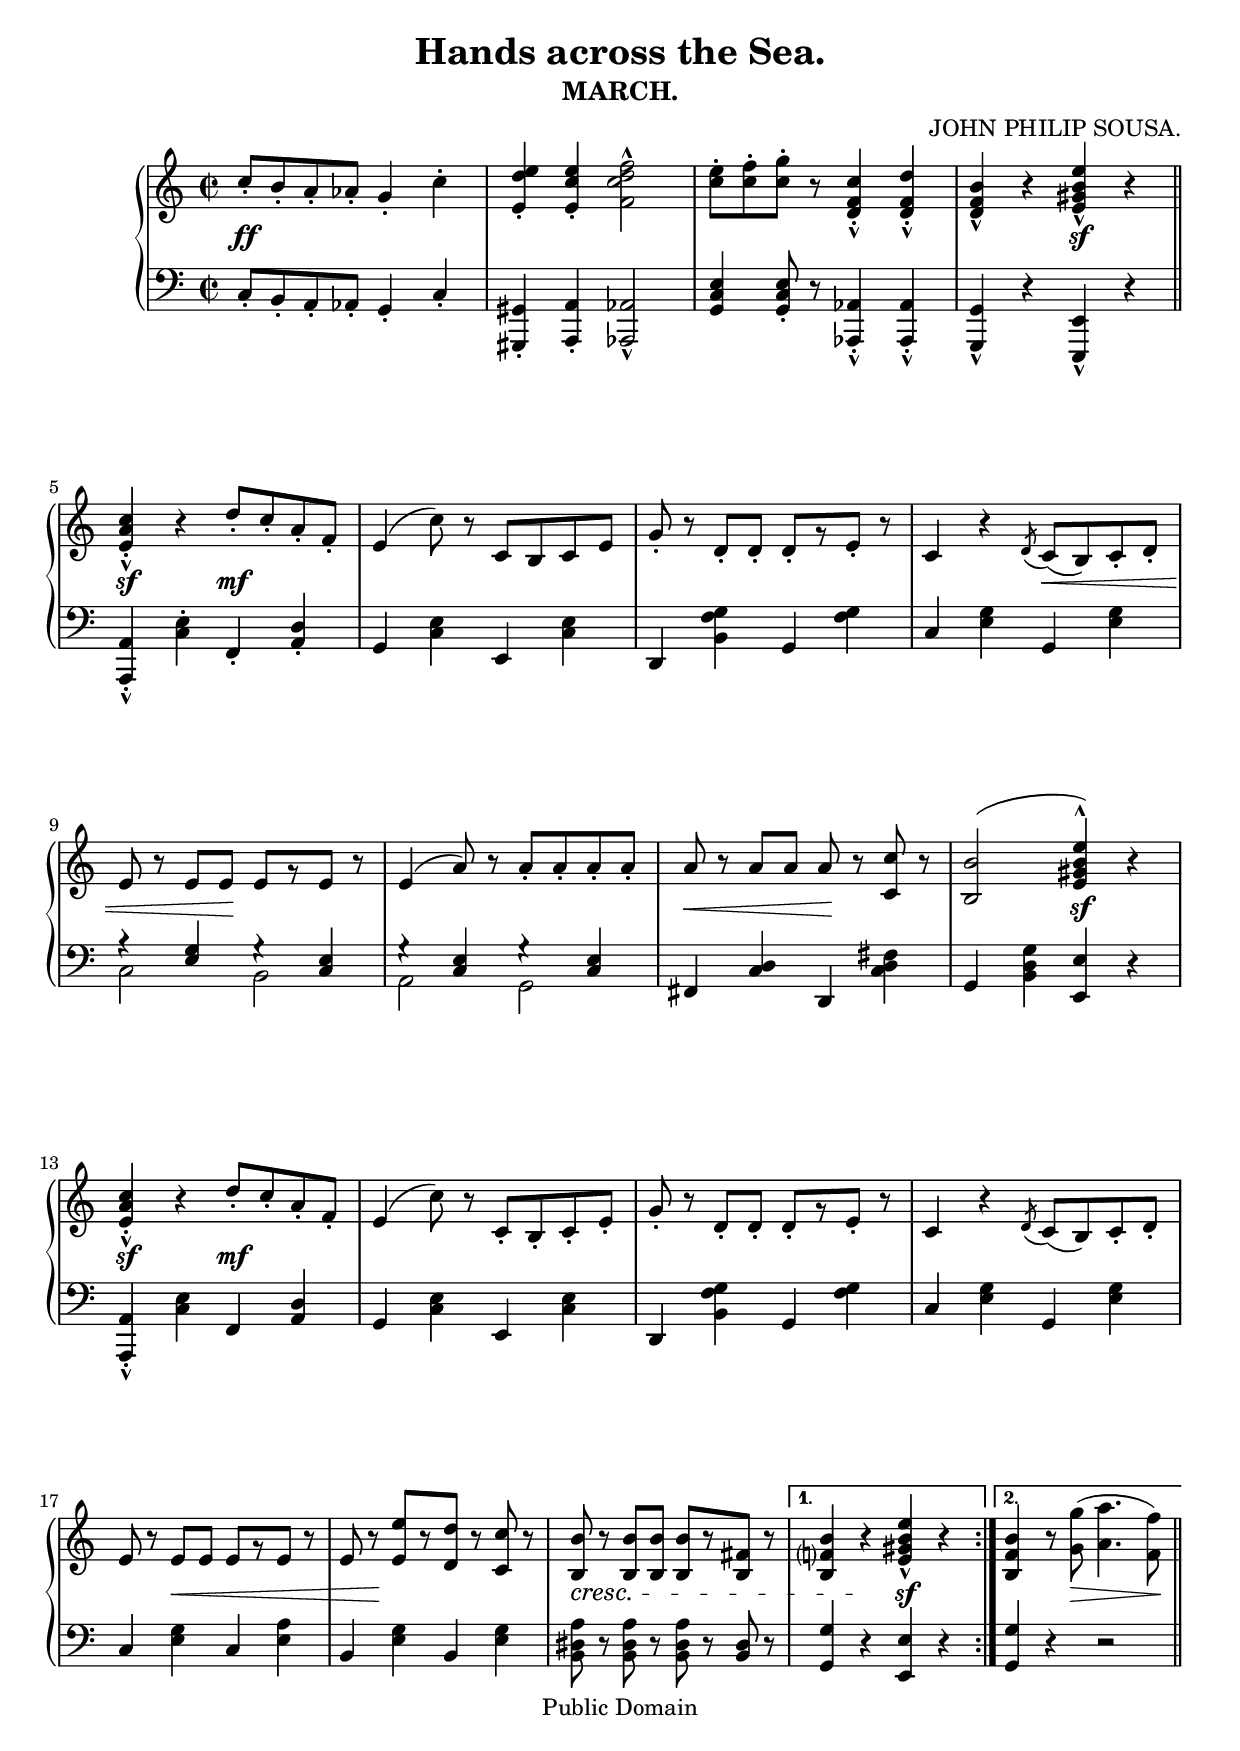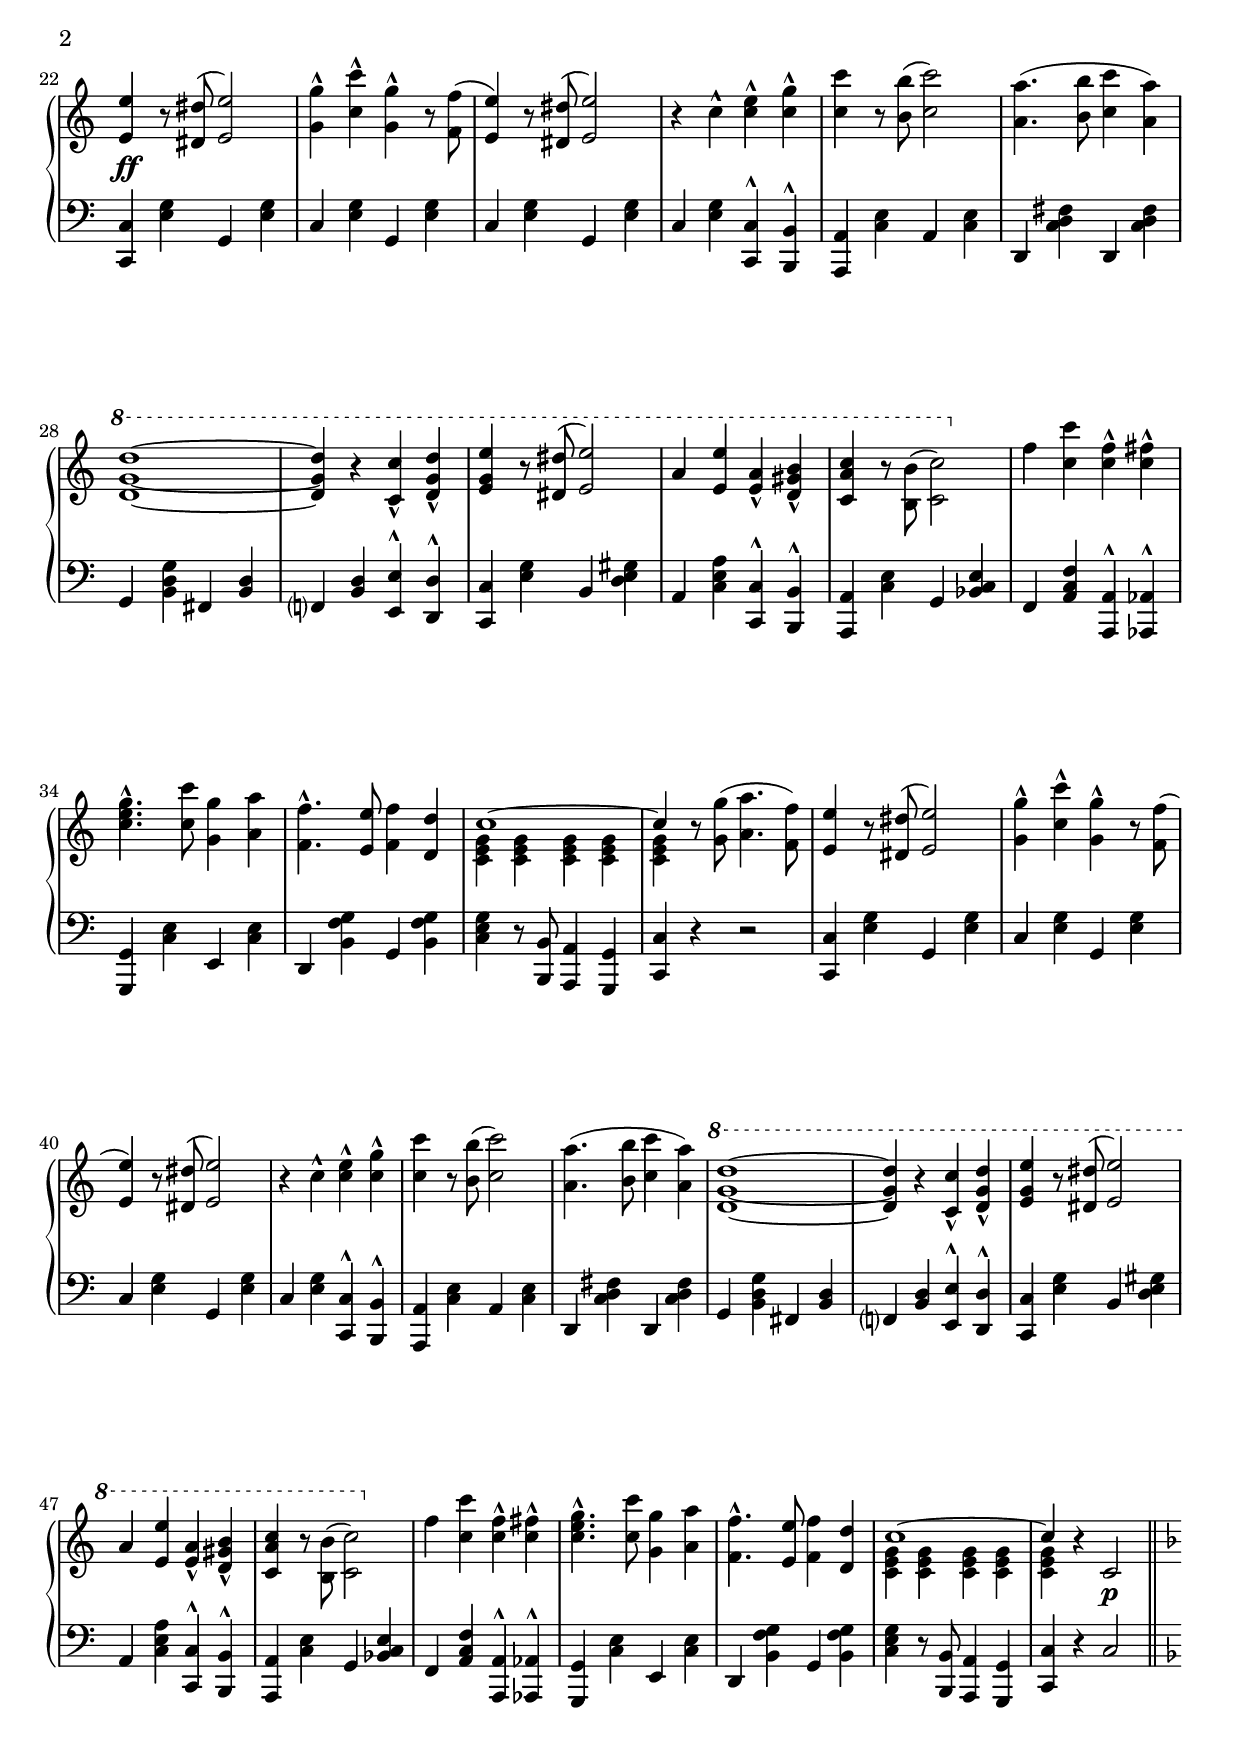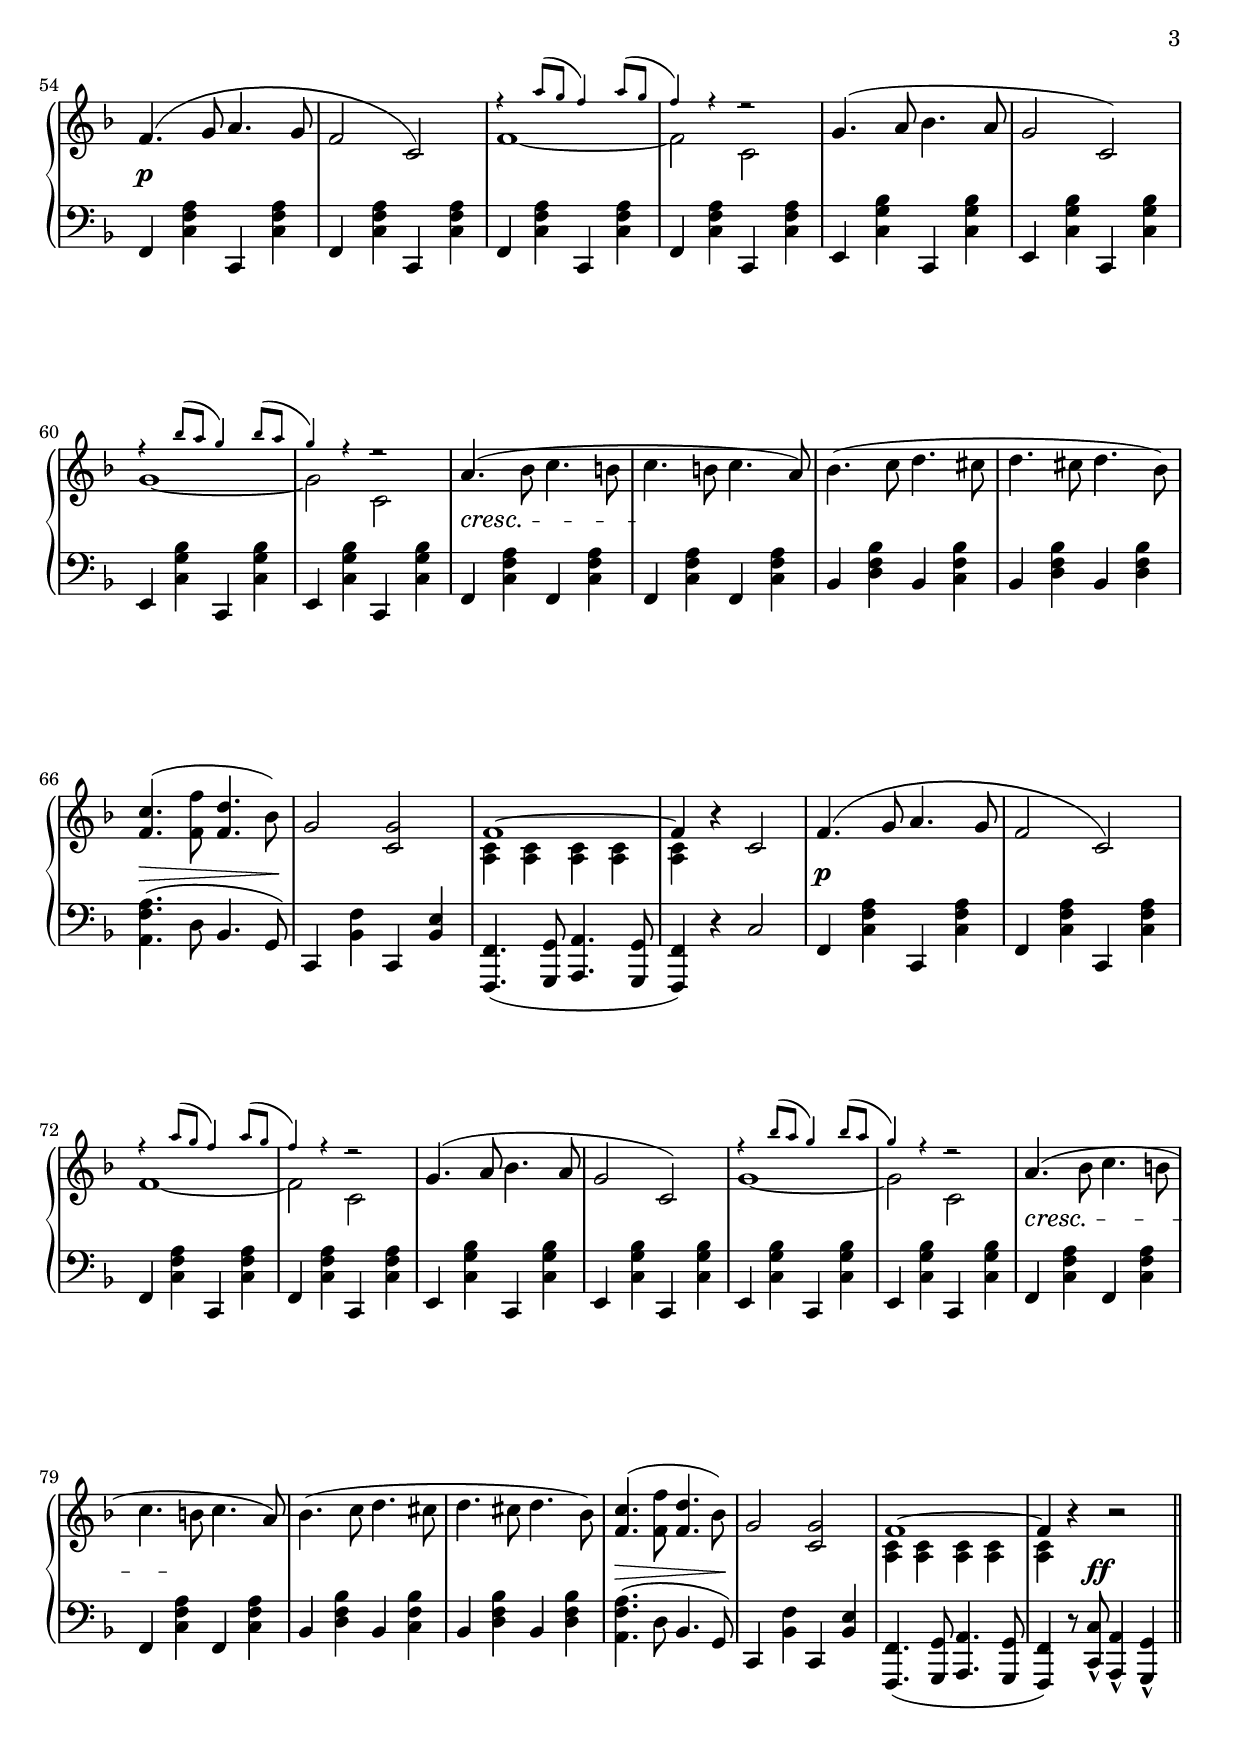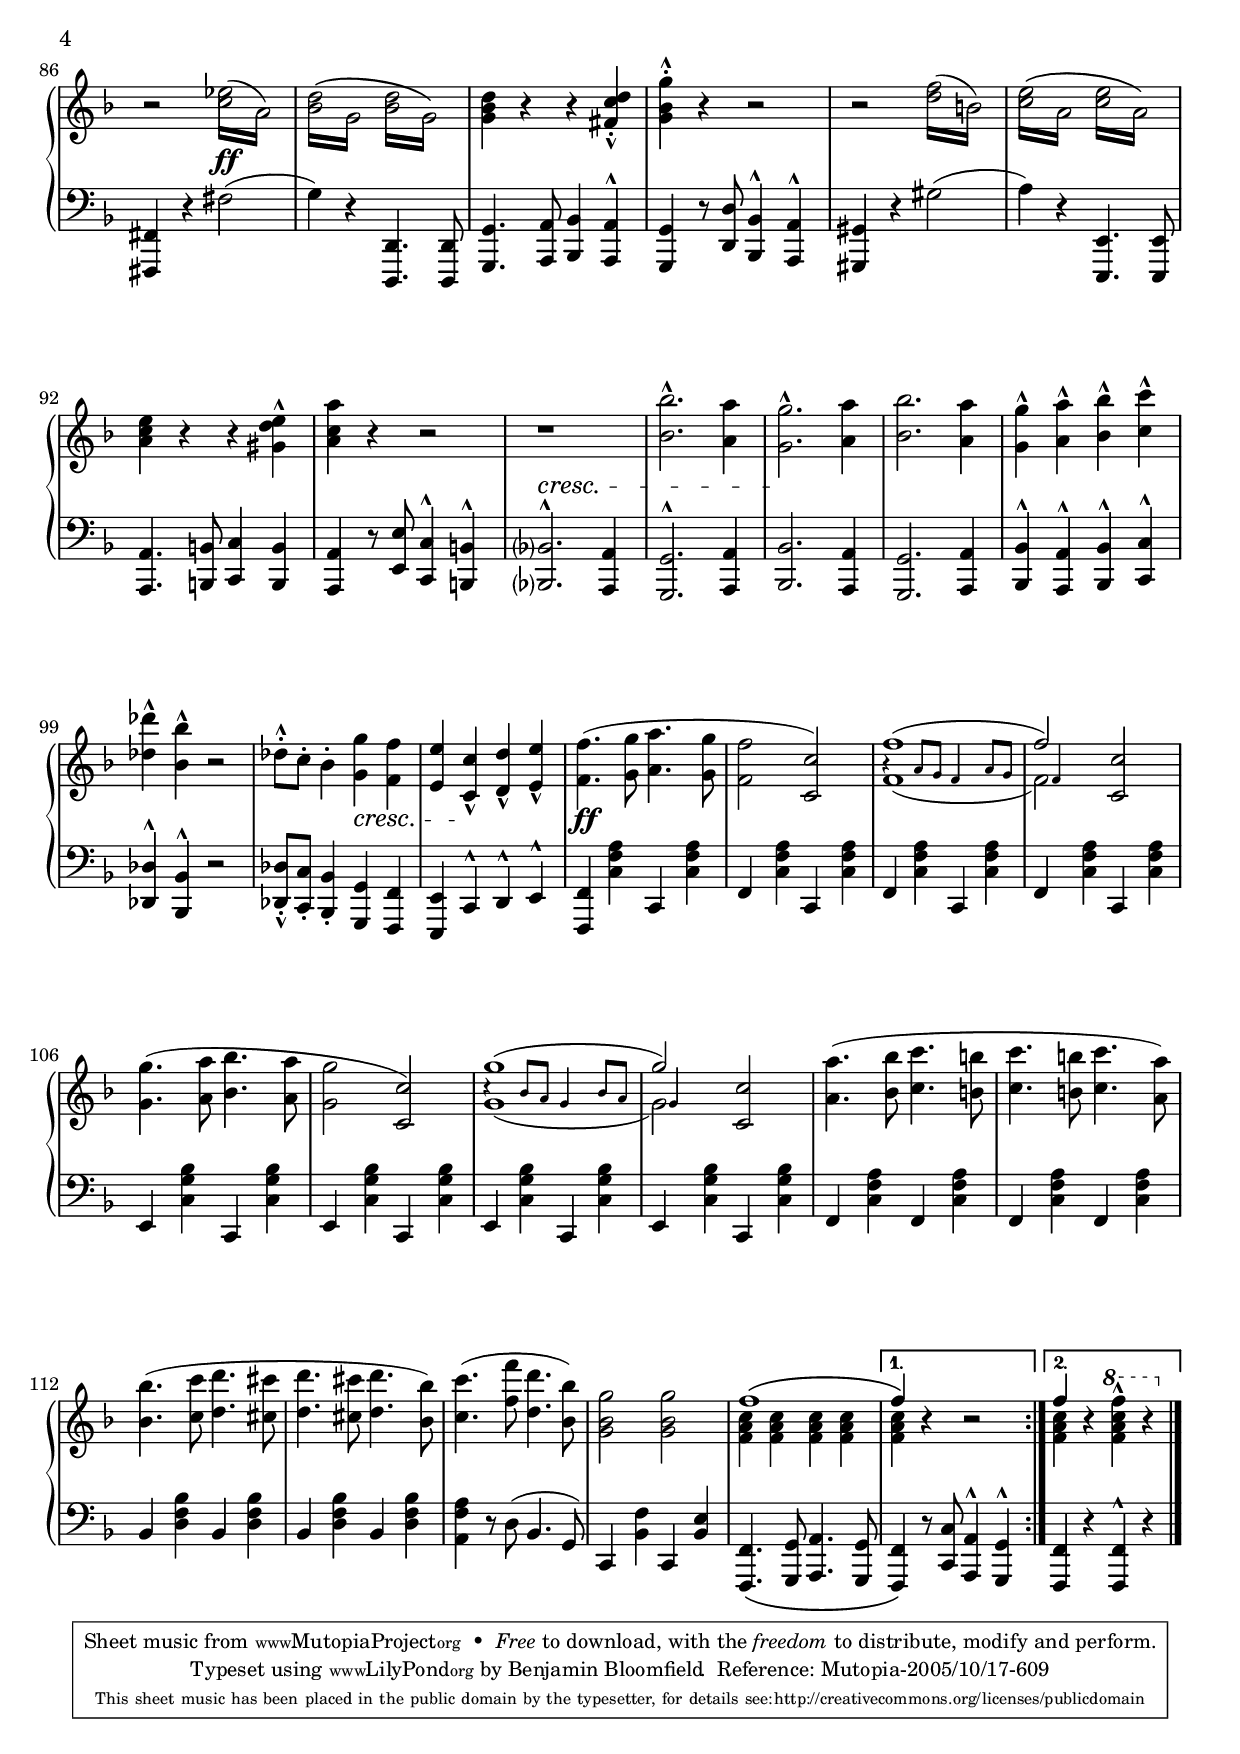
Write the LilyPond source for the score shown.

\version "2.6.0"
\include "nederlands.ly"
\header {
	title="Hands across the Sea."
	subtitle="MARCH."
	composer="JOHN PHILIP SOUSA."

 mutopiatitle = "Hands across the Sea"
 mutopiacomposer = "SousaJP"
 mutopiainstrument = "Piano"
 date = "1899/Mar"
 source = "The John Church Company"
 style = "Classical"
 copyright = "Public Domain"
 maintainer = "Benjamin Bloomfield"
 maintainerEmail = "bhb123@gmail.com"
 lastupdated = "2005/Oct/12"

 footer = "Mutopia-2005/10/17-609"
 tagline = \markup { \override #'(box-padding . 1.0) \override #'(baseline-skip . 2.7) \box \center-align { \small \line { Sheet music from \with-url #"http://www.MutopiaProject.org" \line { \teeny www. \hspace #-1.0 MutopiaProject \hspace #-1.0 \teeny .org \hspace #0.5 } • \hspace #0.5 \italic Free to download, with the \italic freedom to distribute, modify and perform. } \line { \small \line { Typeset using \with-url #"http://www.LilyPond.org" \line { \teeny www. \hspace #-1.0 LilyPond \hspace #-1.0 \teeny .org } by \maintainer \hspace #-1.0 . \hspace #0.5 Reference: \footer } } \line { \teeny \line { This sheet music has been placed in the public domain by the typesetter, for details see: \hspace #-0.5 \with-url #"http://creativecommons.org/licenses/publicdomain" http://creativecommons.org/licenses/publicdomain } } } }
}

\paper {
	betweensystempadding = #0
	raggedlastbottom=##f
}

     upper = {
       \clef treble
       \key c \major
       \time 2/2

	c''8-.[ b'-. a'-. as'-.] g'4-. c''-. | <e'' d'' e'>-. <e'' c'' e'>-. <f'' d'' c'' f'>2-^ |
	<c'' e''>8-.[ <c'' f''>-. <c'' g''>-.] r <c'' f' d'>4-.-^ <d'' f' d'>-.-^ | <b' f' d'>-^ r <e'' b' gis' e'>-^ r \bar "||"

	\break

\repeat volta 2
{
	<c'' a' e'>4-.-^ r d''8-.[ c''-. a'-. f'-.] | e'4^( c''8) r c'[ b c' e'] | g'-. r d'-.[ d'-.] d'-.[ r e'-.] r |
	c'4 r \acciaccatura d'8 c'8[_( b) c'-. d'-.]

	\break

	e'8 r e'[ e'] e'[ r e'] r | e'4^( a'8) r a'-.[ a'-. a'-. a'-.] | a' r a'[ a'] a' r <c'' c'> r | <b' b>2^( <e'' b' gis' e'>4^^) r

	\break

	<c'' a' e'>-.-^ r d''8-.[ c''-. a'-. f'-.] | e'4^( c''8) r c'-.[ b-. c'-. e'-.] g'-. r d'-.[ d'-.] d'-.[ r e'-.] r |
	c'4 r \acciaccatura d'8 c'8[_( b) c'-. d'-.]

	\break

	e'8 r e'[ e'] e'[ r e'] r | e' r <e' e''>[ r <d' d''>] r <c' c''> r | <b b'> r <b b'>[ <b b'>] <b b'>[ r <b fis'>] r
}
\alternative
{
	{
		<b f'? b'>4 r <e' gis' b' e''>-^ r
	}

	{
		<b f' b'>4 r8 <g' g''>^(  <a' a''>4. <f' f''>8)
	}
}
	\bar "||"
	\break
% begin page 2

	<e'' e'>4 r8 <dis'' dis'>8^( <e'' e'>2) | <g'' g'>4-^ <c''' c''>-^ <g'' g'>-^ r8 <f'' f'>^( |
	<e'' e'>4) r8 <dis'' dis'>8^( <e'' e'>2) | r4 c''4-^ <c'' e''>-^ <c'' g''>-^ |
	<c'' c'''> r8 <b' b''>8^( <c'' c'''>2) | <a' a''>4.^( <b' b''>8 <c'' c'''>4 <a' a''>)

	\break

	#(set-octavation 1)
	<d'' g'' d'''>1~ | <d'' g'' d'''>4 r <c'' c'''>-^ <d'' g'' d'''>-^ | <e'' g'' e'''> r8 <dis'' dis'''>8^( <e'' e'''>2) |
	a''4 <e'' e'''> <e'' a''>-^ <d'' gis'' b''>-^ | <c'' a'' c'''> r8 \stemDown <b' b''>8^( <c'' c'''>2) | \stemNeutral
	#(set-octavation 0)
	f''4 <c'' c'''> <c'' f''>-^ <c'' fis''>-^

	\break

	<c'' e'' g''>4.-^ <c'' c'''>8 <g' g''>4 <a' a''> | <f' f''>4.-^ <e' e''>8 <f' f''>4 <d' d''> |
	<< \stemUp { c''1~ | c''4} \\
	 \stemDown { <g' e' c'>4 <g' e' c'> <g' e' c'> <g' e' c'> | <g' e' c'>} >> r8 <g' g''>8^( <a' a''>4. <f' f''>8) |
	<e' e''>4 r8 <dis' dis''>^( <e' e''>2) | <g' g''>4-^ <c'' c'''>-^ <g' g''>-^ r8 <f' f''>^(

	\break

	<e' e''>4) r8 <dis' dis''>^( <e' e''>2) | r4 c''-^ <c'' e''>-^ <c'' g''>-^ | <c'' c'''> r8 <b' b''>^( <c'' c'''>2) |
	<a' a''>4.^( <b' b''>8 <c'' c'''>4 <a' a''>) |
	#(set-octavation 1)
	<d'' g'' d'''>1~ | <d'' g'' d'''>4 r <c'' c'''>-^ <d'' g'' d'''>-^ | <e'' g'' e'''> r8 <dis'' dis'''>^( <e'' e'''>2)

	\break

	a''4 <e'' e'''> <e'' a''>-^ <d'' gis'' b''>-^ | <c'' a'' c'''> r8 \stemDown <b' b''>^( <c'' c'''>2) | \stemNeutral
	#(set-octavation 0)
	f''4 <c'' c'''> <c'' f''>-^ <c'' fis''>-^ | <c'' e'' g''>4.-^ <c'' c'''>8 <g' g''>4 <a' a''> | <f' f''>4.-^ <e' e''>8 <f' f''>4 <d' d''> |
	<< \stemUp {c''1~ | c''4} \\
	 \stemDown {<g' e' c'>4 <g' e' c'> <g' e' c'> <g' e' c'> | <g' e' c'>} >> r4 c'2
	\bar "||"

\pageBreak
% begin page 3

\key f \major
	f'4.^( g'8 a'4. g'8 | f'2 c') |
	<< \stemUp {\set fontSize = #-4 fis''4\rest a''8[^( g''] f''4) a''8[^( g''] | f''4) fis''\rest e''2\rest} \\
	 \stemDown {f'1~ | f'2 c'} >> |
	g'4.^( a'8 bes'4. a'8 | g'2 c')

	\break

	<< \stemUp {\set fontSize = #-4 fis''4\rest bes''8[^( a''] g''4) bes''8[^( a''] | g''4) fis''\rest e''2\rest} \\
	 \stemDown {g'1~ | g'2 c'} >> |
	a'4.^( bes'8 c''4. b'8 | c''4. b'8 c''4. a'8) | bes'4.^( c''8 d''4. cis''8 | d''4. cis''8 d''4. bes'8)

	\break

	<f' c''>4.^( <f' f''>8 <f' d''>4. bes'8) | g'2 <g' c'> |
	<< \stemUp {f'1~ | f'4} \\
	 \stemDown {<c' a>4 <c' a> <c' a> <c' a> | <c' a>} >> r4 c'2 |
	f'4.^( g'8 a'4. g'8 | f'2 c')

	\break

	<< \stemUp {\set fontSize = #-4 fis''4\rest a''8[^( g''] f''4) a''8[^( g''] | f''4) fis''\rest e''2\rest} \\
	 \stemDown {f'1~ | f'2 c'} >> |
	g'4.^( a'8 bes'4. a'8 | g'2 c') |
	<< \stemUp {\set fontSize = #-4 fis''4\rest bes''8[^( a''] g''4) bes''8[^( a''] | g''4) fis''\rest e''2\rest} \\
	 \stemDown {g'1~ | g'2 c'} >> |
	a'4.^( bes'8 c''4. b'8

	\break

	c''4. b'8 c''4. a'8) | bes'4.^( c''8 d''4. cis''8 | d''4. cis''8 d''4. bes'8) | <f' c''>4.^( <f' f''>8 <f' d''>4. bes'8) | g'2 <g' c'> |
	<< \stemUp {f'1~ | f'4} \\
	 \stemDown {<c' a>4 <c' a> <c' a> <c' a> | <c' a>} >> r4 r2

	\bar "||"
\pageBreak

% begin page 4

\repeat volta 2
{
	r2 \repeat "tremolo" 4 { <c'' es''>16^( a'16) } |
	\repeat "tremolo" 4 { <bes' d''>16\( g' } \repeat "tremolo" 4 { <bes' d''>16 g'\) } |
	<g' bes' d''>4 r r <fis' c'' d''>-.-^ | <g' bes' g''>-.-^ r r2 | r2 \repeat "tremolo" 4 { <d'' f''>16^( b') } |
	\repeat "tremolo" 4 { <c'' e''>16\( a') } \repeat "tremolo" 4 { <c'' e''>16 a'\) }

	\break

	<a' c'' e''>4 r r <gis' d'' e''>-^ | <a' c'' a''> r r2 | r1 | <bes' bes''>2.-^ <a' a''>4 | <g' g''>2.-^ <a' a''>4 | <bes' bes''>2. <a' a''>4 |
	<g' g''>-^ <a' a''>-^ <bes' bes''>-^ <c'' c'''>-^

	\break

	<des'' des'''>-^ <bes' bes''>-^ r2 | des''8-.-^[ c''-.] bes'4-. <g' g''> <f' f''> | <e' e''> <c' c''>-^ <d' d''>-^ <e' e''>-^ |
	<f' f''>4.^( <g' g''>8 <a' a''>4. <g' g''>8 | <f' f''>2 <c' c''>) |
	<< \stemUp { \set fontSize = #-4 b'4\rest a'8[ g'] f'4 a'8[ g'] | s64 f'4*15/16 s4} \\
	   \stemUp { f''1^( | f''2)} \\
	 \stemDown { f'1_( | f'2)} >> <c' c''>2

	\break

	<g' g''>4.^( <a' a''>8 <bes' bes''>4. <a' a''>8 | <g' g''>2 <c'' c'>) |
	<< \stemUp { \set fontSize = #-4 c''4\rest bes'8[ a'] g'4 bes'8[ a'] | s64 g'4*15/16 s4} \\
	   \stemUp { g''1^( | g''2)} \\
	 \stemDown { g'1_( | g'2)} >> <c'' c'>2 |
	<a' a''>4.^( <bes' bes''>8 <c'' c'''>4. <b' b''>8 | <c'' c'''>4. <b' b''>8 <c'' c'''>4. <a' a''>8)

	\break

	<bes' bes''>4.^( <c'' c'''>8 <d'' d'''>4. <cis'' cis'''>8 | <d'' d'''>4. <cis'' cis'''>8 <d'' d'''>4. <bes' bes''>8) |
	<c'' c'''>4.^( <f'' f'''>8 <d'' d'''>4. <bes' bes''>8) | <g' bes' g''>2 <g' bes' g''> |
\phrasingSlurUp
	<< \stemUp {\phrasingSlurUp f''1\(} \\
	 \stemDown {<c'' a' f'>4 <c'' a' f'> <c'' a' f'> <c'' a' f'>} >>
}
\alternative
{
	{
\phrasingSlurUp
		<< \stemUp {f''4\)} \\
		 \stemDown {<c'' a' f'>4} >> r4 r2
	}

	{
		<< \stemUp {f''4\)} \\
		 \stemDown {<c'' a' f'>4} >> r4 #(set-octavation 1) <f'' a'' c''' f'''>4-^ r
	}
}
	\bar "|."
     }

     lower = {
       \clef bass
       \key c \major
       \time 2/2

	c8-.[ b,-. a,-. as,-.] g,4-. c-. | <gis, gis,,>-. <a, a,,>-. <as, as,,>2-^ |
	<g, c e>4 <g, c e>8-. r <as, as,,>4-._^ <as, as,,>-._^ | <g, g,,>_^ r <e, e,,>_^ r \bar "||"

	\break

\repeat volta 2
{
	<a, a,,>4-.-^ <c e>-. f,-. <a, d>-. | g, <c e> e, <c e> | d, <b, f g> g, <f g> | c <e g> g, <e g>

	\break

	<< \stemUp {a4\rest <e g> g\rest <e c> | g\rest <e c> g\rest <e c>} \\
	 \stemDown {c2 b, | a, g,} >> |
	fis,4 <c d> d, <c d fis> | g, <b, d g> <e e,> r

	\break

	<a, a,,>-.-^ <c e> f, <a, d> | g, <c e> e, <c e> | d, <b, f g> g, <f g> | c <e g> g, <e g>

	\break

	c <e g> c <e a> | b, <e g> b, <e g> | <b, dis a>8 r <b, dis a> r <b, dis a> r <b, dis> r
}
\alternative
{
	{
		<g, g>4 r <e, e> r
	}

	{
		<g, g>4 r r2
	}
}

	\bar "||"
\pageBreak

% begin page 2 (lower)

	<c c,>4 <e g> g, <e g> | c <e g> g, <e g> | c <e g> g, <e g> | c <e g> <c c,>^^ <b, b,,>^^ |
	<a, a,,> <c e> a, <c e> | d, <c d fis> d, <c d fis>

	\break

	g, <b, d g> fis, <b, d> f,? <b, d> <e e,>^^ <d d,>^^ | <c c,> <e g> b, <d e gis> | a, <c e a> <c c,>^^ <b, b,,>^^ |
	<a, a,,> <c e> g, <bes, c e> | f, <a, c f> <a, a,,>^^ <as, as,,>^^

	\break

	<g, g,,> <c e> e, <c e> | d, <b, f g> g, <b, f g> | <c e g> r8 <b, b,,> <a, a,,>4 <g, g,,> | <c c,> r r2 |
	<c c,>4 <e g> g, <e g> | c <e g> g, <e g>

	\break

	c <e g> g, <e g> | c <e g> <c c,>^^ <b, b,,>^^ | <a, a,,> <c e> a, <c e> | d, <c d fis> d, <c d fis> |
	g, <b, d g> fis, <b, d> | f,? <b, d> <e e,>^^ <d d,>^^ | <c c,> <e g> b, <d e gis>

	\break

	a, <c e a> <c c,>^^ <b, b,,>^^ | <a, a,,> <c e> g, <bes, c e> | f, <a, c f> <a, a,,>^^ <as, as,,>^^ |
	<g, g,,> <c e> e, <c e> | d, <b, f g> g, <b, f g> | <c e g> r8 <b, b,,> <a, a,,>4 <g, g,,> | <c c,> r c2
	\bar "||"

\pageBreak

% begin page 3 (lower)

\key f \major
	f,4 <c f a> c, <c f a> | f, <c f a> c, <c f a> | f, <c f a> c, <c f a> | f, <c f a> c, <c f a> |
	e, <c g bes> c, <c g bes> | e, <c g bes> c, <c g bes>

	\break

	e, <c g bes> c, <c g bes> | e, <c g bes> c, <c g bes> | f, <c f a> f, <c f a> |
	f, <c f a> f, <c f a> | bes, <d f bes> bes, <c f bes> | bes, <d f bes> bes, <d f bes>

	\break

	<a, f a>4.^( d8 bes,4. g,8) | c,4 <bes, f> c, <bes, e> | <f, f,,>4._( <g, g,,>8 <a, a,,>4. <g, g,,>8 | <f, f,,>4) r c2 |
	f,4 <c f a> c, <c f a> | f, <c f a> c, <c f a>

	\break

	f, <c f a> c, <c f a> | f, <c f a> c, <c f a> | e, <c g bes> c, <c g bes> | e, <c g bes> c, <c g bes> |
	e, <c g bes> c, <c g bes> | e, <c g bes> c, <c g bes> | f, <c f a> f, <c f a>

	\break

	f, <c f a> f, <c f a> | bes, <d f bes> bes, <c f bes> | bes, <d f bes> bes, <d f bes> |
	<a, f a>4.^( d8 bes,4. g,8) | c,4 <bes, f> c, <bes, e> | <f, f,,>4._( <g, g,,>8 <a, a,,>4. <g, g,,>8 |
	<f, f,,>4) r8 <c, c>_^ <a,, a,>4_^ <g,, g,>_^

	\bar "||"
\pageBreak

% begin page 4

\repeat volta 2
{
	<fis,, fis,>4 r fis2^( | g4) r <d, d,,>4. <d, d,,>8 | <g, g,,>4. <a, a,,>8 <bes, bes,,>4 <a, a,,>^^ |
	<g, g,,> r8 <d, d> <bes,, bes,>4^^ <a,, a,>^^ | <gis,, gis,> r gis2^( a4) r <e, e,,>4. <e, e,,>8

	\break

	<a, a,,>4. <b, b,,>8 <c c,>4 <b, b,,> | <a, a,,> r8 <e, e> <c, c>4^^ <b,, b,>^^ | <bes,,? bes,?>2.^^ <a,, a,>4 |
	<g,, g,>2.^^ <a,, a,>4 | <bes,, bes,>2. <a,, a,>4 | <g,, g,>2. <a,, a,>4 | <bes,, bes,>^^ <a,, a,>^^ <bes,, bes,>^^ <c, c>^^

	\break

	<des, des>^^ <bes,, bes,>^^ r2 | <des, des>8-.-^[ <c, c>-.] <bes,, bes,>4-. <g,, g,> <f,, f,> | <e,, e,> c,^^ d,^^ e,^^ |
	<f, f,,> <c f a> c, <c f a> | f, <c f a> c, <c f a> | f, <c f a> c, <c f a> |
	f, <c f a> c, <c f a>

	\break

	e, <c g bes> c, <c g bes> | e, <c g bes> c, <c g bes> | e, <c g bes> c, <c g bes> |
	e, <c g bes> c, <c g bes> | f, <c f a> f, <c f a> | f, <c f a> f, <c f a>

	\break

	bes, <d f bes> bes, <d f bes> | bes, <d f bes> bes, <d f bes> | <a, f a> r8 d^( bes,4. g,8) |
	c,4 <bes, f> c, <bes, e> | \phrasingSlurDown <f, f,,>4.\( <g, g,,>8 <a, a,,>4. <g, g,,>8
}
\alternative
{
	{
		<f, f,,>4\) r8 <c, c> <a,, a,>4^^ <g,, g,>^^
	}

	{
		<f,, f,>4 r <f,, f,>^^ r
	}
}
	\bar "|."
     }

     dynamics = {
	s1*3\ff | s2 s2\sf

	s2\sf s2\mf | s1*2 | s2 s2\<

	s4. s8\! s2 | s1 | s2\< s2\! | s2 s2\sf

	s2\sf s2\mf | s1*3

	s4 s2.\< | s8 s8\! s2. |
	\once \override DynamicLineSpanner #'direction = #'-1
	\once \override DynamicLineSpanner #'minimum-space = #'0
	\setTextCresc s1\< | s4 s4\! s2\sf | s4. s2\> s8\!

% begin page 2

	s1*6\ff

	s1*6

	s1*6

	s1*7

	s1*6 | s2 s2\p

% begin page 3

	s1*6\p

	s1*2 | s1\< s1\! | s1*2

	s2.\> s8 s8\! | s1*3 | s1*2\p

	s1*6 | s1\<

	s4 s2.\! | s1*2 | s2.\> s8 s8\! | s1*2 | s4. s4.\ff s4

% begin page 4

	s2 s2\ff | s1*5

	s1*2 | s1*2\< | s1\! | s1*2

	s1 | s2 | s2.\< s2.\! | s16 s1*15/16\ff | s1*3

	s1*6

	s1*7
     }

     pedal = {
     }

     \score {
       \context PianoStaff <<
         \context Staff=upper \upper
         \context Dynamics=dynamics \dynamics
         \context Staff=lower <<
           \clef bass
           \lower
         >>
         \context Dynamics=pedal \pedal
       >>
       \layout {
         \context {
           \type "Engraver_group_engraver"
           \name Dynamics
           \alias Voice % So that \cresc works, for example.
           \consists "Output_property_engraver"

           minimumVerticalExtent = #'(-1 . 1)
           pedalSustainStrings = #'("Ped." "*Ped." "*")
           pedalUnaCordaStrings = #'("una corda" "" "tre corde")

           \consists "Piano_pedal_engraver"
           \consists "Script_engraver"
           \consists "Dynamic_engraver"
           \consists "Text_engraver"

           \override TextScript #'font-size = #2
           \override TextScript #'font-shape = #'italic
           \override DynamicText #'extra-offset = #'(0 . 2.5)
           \override Hairpin #'extra-offset = #'(0 . 2.5)

           \consists "Skip_event_swallow_translator"

           \consists "Axis_group_engraver"
         }
         \context {
           \PianoStaff
           \accepts Dynamics
           \override VerticalAlignment #'forced-distance = #6
         }
       }
     }
     \score {
       \context PianoStaff <<
         \context Staff=upper << \upper \dynamics >>
         \context Staff=lower << \lower \dynamics >>
         \context Dynamics=pedal \pedal
       >>
       \midi { \tempo 4=200
         \context {
           \type "Performer_group_performer"
           \name Dynamics
           \consists "Piano_pedal_performer"
         }
         \context {
           \PianoStaff
           \accepts Dynamics
         }
       }
     }